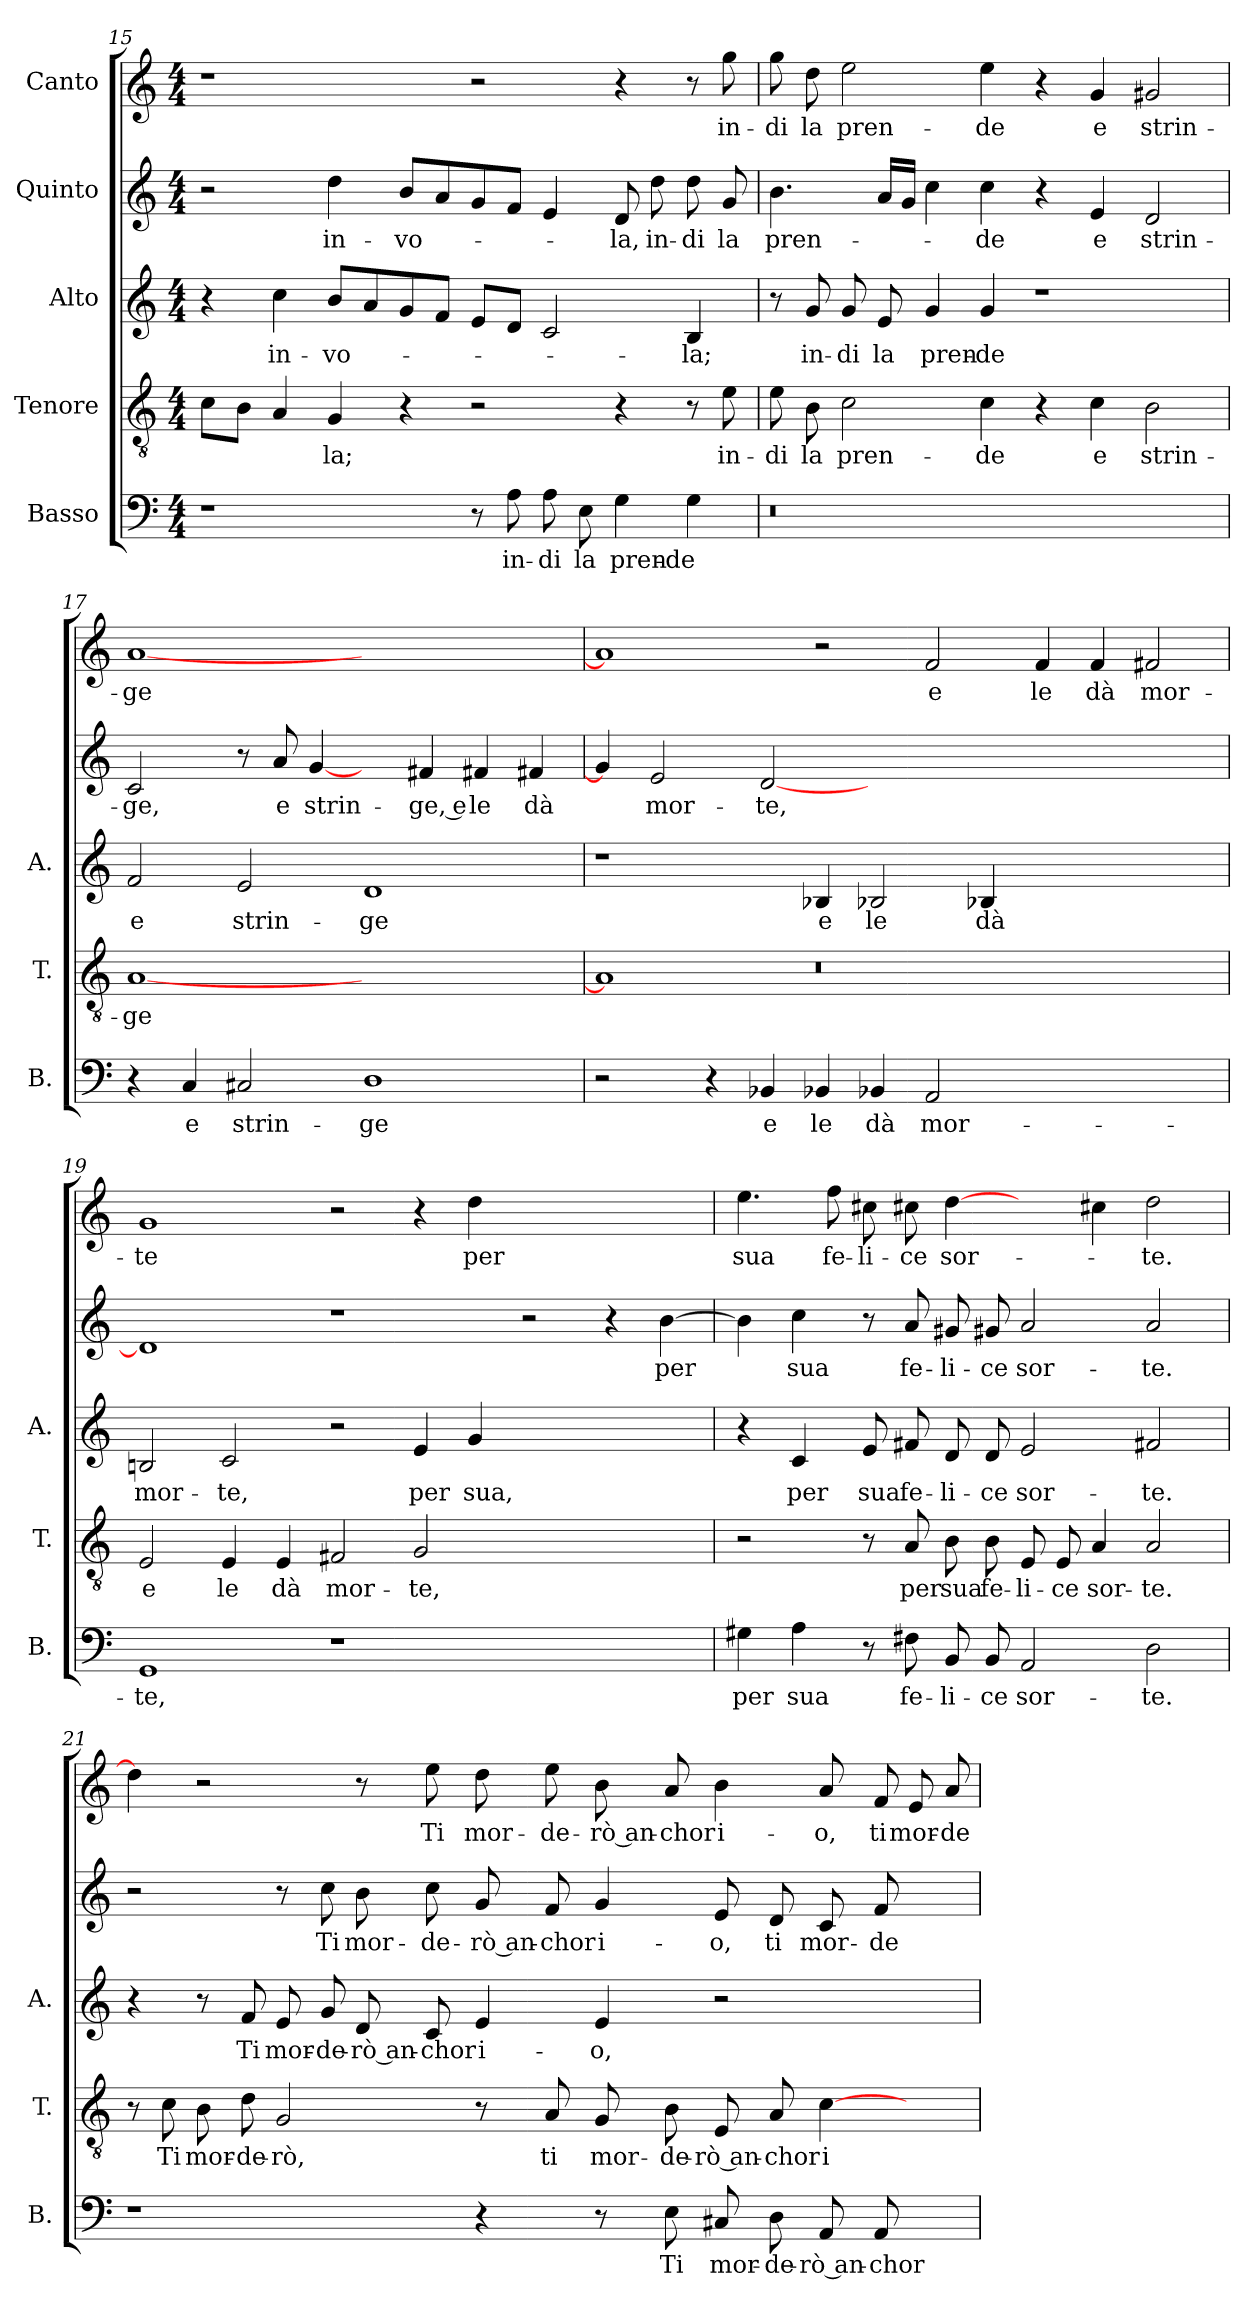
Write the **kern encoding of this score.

**kern	**text	**kern	**text	**kern	**text	**kern	**text	**kern	**text
*part5	*part5	*part4	*part4	*part3	*part3	*part2	*part2	*part1	*part1
*staff5	*staff5	*staff4	*staff4	*staff3	*staff3	*staff2	*staff2	*staff1	*staff1
*I"Basso	*	*I"Tenore	*	*I"Alto	*	*I"Quinto	*	*I"Canto	*
*I'B.	*	*I'T.	*	*I'A.	*	*	*	*	*
*clefF4	*	*clefGv2	*	*clefG2	*	*clefG2	*	*clefG2	*
*k[]	*	*k[]	*	*k[]	*	*k[]	*	*k[]	*
*C:	*	*C:	*	*C:	*	*C:	*	*C:	*
*M4/4	*	*M4/4	*	*M4/4	*	*M4/4	*	*M4/4	*
=15	=15	=15	=15	=15	=15	=15	=15	=15	=15
1r	.	8c\L	.	4r	.	2r	.	1r	.
.	.	8B\J	.	.	.	.	.	.	.
.	.	4A/	.	4cc\	in-	.	.	.	.
.	.	4G/	-la;	8b/L	-vo-	4dd\	in-	.	.
.	.	.	.	8a/	.	.	.	.	.
.	.	4r	.	8g/	.	8b/L	-vo-	.	.
.	.	.	.	8f/J	.	8a/	.	.	.
8r	.	2r	.	8e/L	.	8g/	.	2r	.
8A\	in-	.	.	8d/J	.	8f/J	.	.	.
8A\	-di	.	.	2c/	.	4e/	.	.	.
8E\	la	.	.	.	.	.	.	.	.
4G\	pren-	4r	.	.	.	8d/	-la,	4r	.
.	.	.	.	.	.	8dd\	in-	.	.
4G\	-de	8r	.	4B/	-la;	8dd\	-di	8r	.
.	.	8e\	in-	.	.	8g/	la	8gg\	in-
=16	=16	=16	=16	=16	=16	=16	=16	=16	=16
!LO:N:vis=0	!	!	!	!	!	!	!	!	!
1r	.	8e\	-di	8r	.	4.b\	pren-	8gg\	-di
.	.	8B\	la	8g/	in-	.	.	8dd\	la
.	.	2c\	pren-	8g/	-di	.	.	2ee\	pren-
.	.	.	.	8e/	la	16a/LL	.	.	.
.	.	.	.	.	.	16g/JJ	.	.	.
.	.	.	.	4g/	pren-	4cc\	.	.	.
.	.	4c\	-de	4g/	-de	4cc\	-de	4ee\	-de
1ryy	.	4r	.	1r	.	4r	.	4r	.
.	.	4c\	e	.	.	4e/	e	4g/	e
.	.	2B\	strin-	.	.	2d/	strin-	2g#X/	strin-
=17	=17	=17	=17	=17	=17	=17	=17	=17	=17
4r	.	[1A/	-ge	2f/	e	2c/	-ge,	[1a/	-ge
4C/	e	.	.	.	.	.	.	.	.
2C#X/	strin-	.	.	2e/	strin-	8r	.	.	.
.	.	.	.	.	.	8a/	e	.	.
.	.	.	.	.	.	[4g/	strin-	.	.
1D\	-ge	1ryy	.	1d/	-ge	4ryy	.	1ryy	.
.	.	.	.	.	.	4f#X/	-ge, e	.	.
.	.	.	.	.	.	4f#X/	le	.	.
.	.	.	.	.	.	4f#X/	dà	.	.
=18	=18	=18	=18	=18	=18	=18	=18	=18	=18
2r	.	1A/]	.	1r	.	4g/]	.	1a/]	.
.	.	.	.	.	.	2e/	mor-	.	.
4r	.	.	.	.	.	.	.	.	.
4BB-X/	e	.	.	.	.	[2d/	-te,	.	.
!	!	!LO:N:vis=0	!	!	!	!	!	!	!
4BB-X/	le	1r	.	4B-X/	e	.	.	2r	.
4BB-X/	dà	.	.	2B-X/	le	1..ryy	.	.	.
2AA/	mor-	.	.	.	.	.	.	2f/	e
.	.	.	.	4B-X/	dà	.	.	.	.
1ryy	.	1ryy	.	1ryy	.	.	.	4f/	le
.	.	.	.	.	.	.	.	4f/	dà
.	.	.	.	.	.	.	.	2f#X/	mor-
=19	=19	=19	=19	=19	=19	=19	=19	=19	=19
1GG/	-te,	2E/	e	2Bn/	mor-	1d/]	.	1g/	-te
.	.	4E/	le	2c/	-te,	.	.	.	.
.	.	4E/	dà	.	.	.	.	.	.
1r	.	2F#X/	mor-	2r	.	1r	.	2r	.
.	.	2G/	-te,	4e/	per	.	.	4r	.
.	.	.	.	4g/	sua,	.	.	4dd\	per
1ryy	.	1ryy	.	1ryy	.	2r	.	1ryy	.
.	.	.	.	.	.	4r	.	.	.
.	.	.	.	.	.	[4b\	per	.	.
=20	=20	=20	=20	=20	=20	=20	=20	=20	=20
4G#X\	per	2r	.	4r	.	4b\]	.	4.ee\	sua
4A\	sua	.	.	4c/	per	4cc\	sua	.	.
.	.	.	.	.	.	.	.	8ff\	fe-
8r	.	8r	.	8e/	sua	8r	.	8cc#X\	-li-
8F#X\	fe-	8A/	per	8f#X/	fe-	8a/	fe-	8cc#X\	-ce
8BB/	-li-	8B\	sua	8d/	-li-	8g#X/	-li-	[4dd\	sor-
8BB/	-ce	8B\	fe-	8d/	-ce	8g#X/	-ce	.	.
2AA/	sor-	8E/	-li-	2e/	sor-	2a/	sor-	4ryy	.
.	.	8E/	-ce	.	.	.	.	.	.
.	.	4A/	sor-	.	.	.	.	4cc#X\	.
2D\	-te.	2A/	-te.	2f#X/	-te.	2a/	-te.	2dd\	-te.
=21	=21	=21	=21	=21	=21	=21	=21	=21	=21
1r	.	8r	.	4r	.	2r	.	4dd\]	.
.	.	8c\	Ti	.	.	.	.	.	.
.	.	8B\	mor-	8r	.	.	.	2r	.
.	.	8d\	-de-	8f/	Ti	.	.	.	.
.	.	2G/	-rò,	8e/	mor-	8r	.	.	.
.	.	.	.	8g/	-de-	8cc\	Ti	.	.
.	.	.	.	8d/	-rò an-	8b\	mor-	8r	.
.	.	.	.	8c/	-chor	8cc\	-de-	8ee\	Ti
4r	.	8r	.	4e/	i-	8g/	-rò an-	8dd\	mor-
.	.	8A/	ti	.	.	8f/	-chor	8ee\	-de-
8r	.	8G/	mor-	4e/	-o,	4g/	i-	8b\	-rò an-
8E\	Ti	8B\	-de-	.	.	.	.	8a/	-chor
8C#X/	mor-	8E/	-rò an-	2r	.	8e/	-o,	4b\	i-
8D\	-de-	8A/	-chor	.	.	8d/	ti	.	.
8AA/	-rò an-	[4c\	i-	.	.	8c/	mor-	8a/	-o,
8AA/	-chor	.	.	.	.	8f/	-de-	8f/	ti
4ryy	.	4ryy	.	4ryy	.	4ryy	.	8e/	mor-
.	.	.	.	.	.	.	.	8a/	-de-
=	=	=	=	=	=	=	=	=	=
*-	*-	*-	*-	*-	*-	*-	*-	*-	*-
